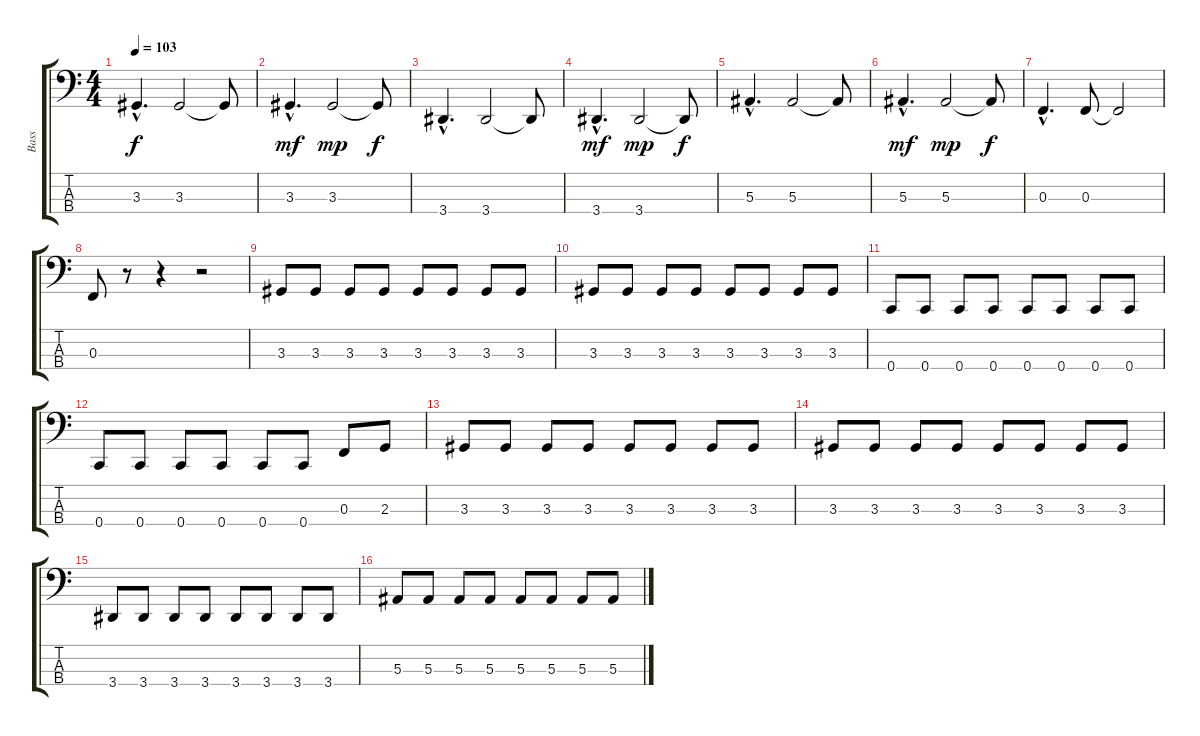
\track ("Bass" "Bass") {instrument electricbassfinger}
\staff {score tabs}
\tuning (Eb2 Bb1 F1 C1) {hide}
\ts (4 4)
\tempo 103
\clef f4
\ks c
3.3{hac}.4{d dy f} 3.3.2 3.3{t}.8 |
3.3{hac}.4{d dy mf} 3.3.2{dy mp} 3.3{t}.8{dy f} |
3.4{hac}.4{d} 3.4.2 3.4{t}.8 |
3.4{hac}.4{d dy mf} 3.4.2{dy mp} 3.4{t}.8{dy f} |
5.3{hac}.4{d} 5.3.2 5.3{t}.8 |
5.3{hac}.4{d dy mf} 5.3.2{dy mp} 5.3{t}.8{dy f} |
0.3{hac}.4{d} 0.3.8 0.3{t}.2 |
0.3.8 r.8 r.4 r.2 |
3.3.8 3.3.8 3.3.8 3.3.8 3.3.8 3.3.8 3.3.8 3.3.8 |
3.3.8 3.3.8 3.3.8 3.3.8 3.3.8 3.3.8 3.3.8 3.3.8 |
0.4.8 0.4.8 0.4.8 0.4.8 0.4.8 0.4.8 0.4.8 0.4.8 |
0.4.8 0.4.8 0.4.8 0.4.8 0.4.8 0.4.8 0.3.8 2.3.8 |
3.3.8 3.3.8 3.3.8 3.3.8 3.3.8 3.3.8 3.3.8 3.3.8 |
3.3.8 3.3.8 3.3.8 3.3.8 3.3.8 3.3.8 3.3.8 3.3.8 |
3.4.8 3.4.8 3.4.8 3.4.8 3.4.8 3.4.8 3.4.8 3.4.8 |
5.3.8 5.3.8 5.3.8 5.3.8 5.3.8 5.3.8 5.3.8 5.3.8
